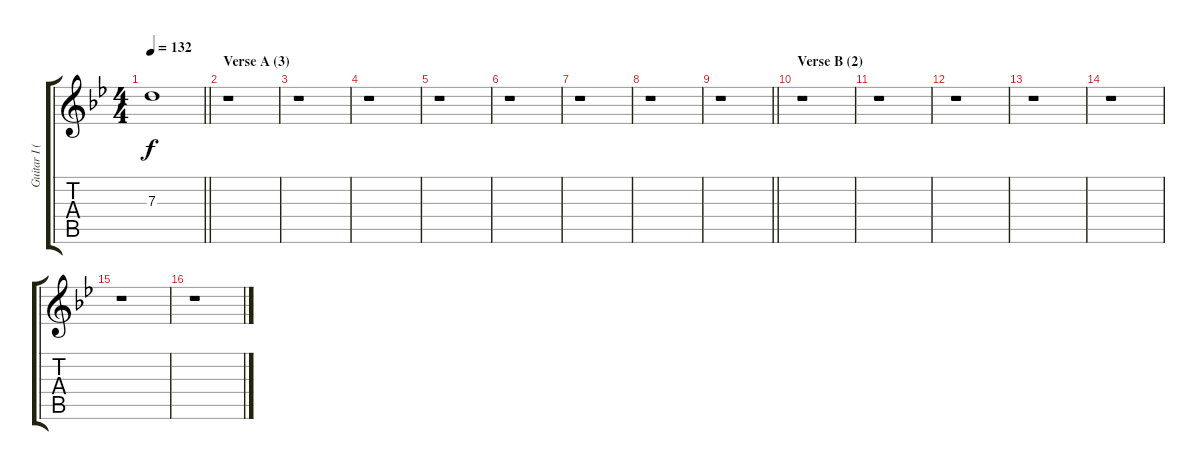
\track ("Guitar I (Aiji)" "Guitar I (") {instrument distortionguitar}
\staff {score tabs}
\tuning (E4 B3 G3 D3 A2 E2) {hide}
\ts (4 4)
\tempo 132
\clef g2
\barLineRight lightlight
\ks bb
7.3{t}.1{dy f} |
\section ("" "Verse A (3)")
r.1 |
r.1 |
r.1 |
r.1 |
r.1 |
r.1 |
r.1 |
\barLineRight lightlight
r.1 |
\section ("" "Verse B (2)")
r.1 |
r.1 |
r.1 |
r.1 |
r.1 |
r.1 |
r.1
